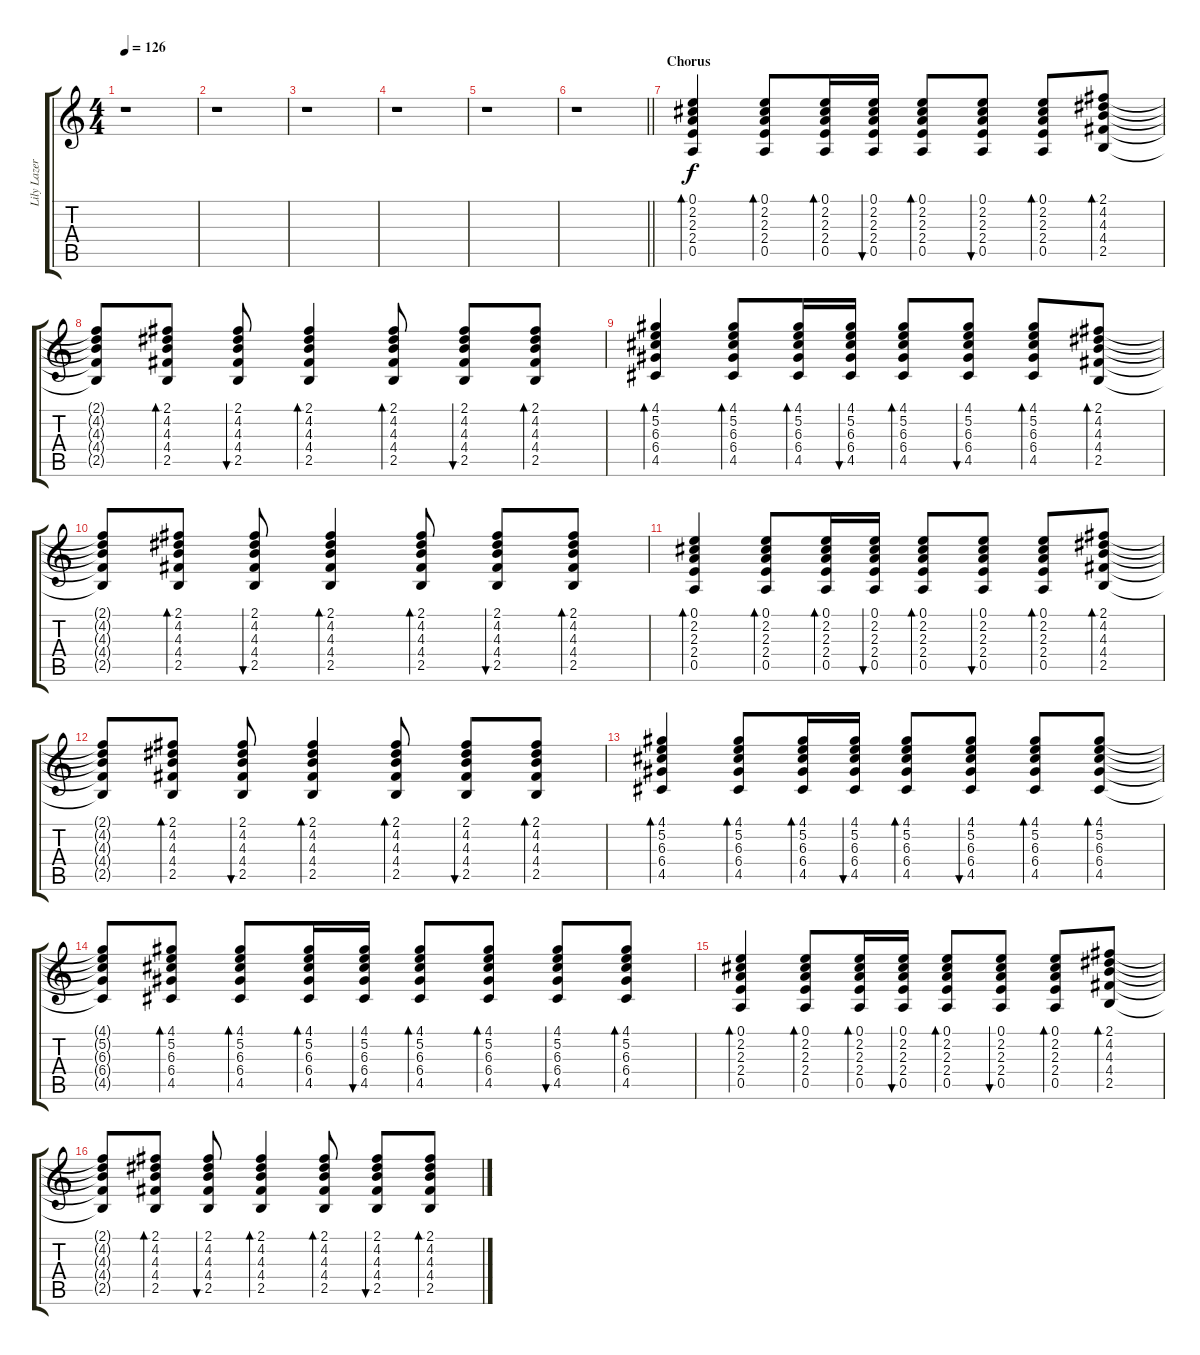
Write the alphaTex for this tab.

\track ("Lily Lazer (Guitar)" "Lily Lazer") {instrument acousticguitarsteel}
\staff {score tabs}
\tuning (E4 B3 G3 D3 A2 E2) {hide}
\ts (4 4)
\tempo 126
\clef g2
\ks c
r.1{dy f} |
r.1 |
r.1 |
r.1 |
r.1 |
\barLineRight lightlight
r.1 |
\section ("" "Chorus")
(0.1 2.2 2.3 2.4 0.5).4{bd 30} (0.1 2.2 2.3 2.4 0.5).8{bd 30} (0.1 2.2 2.3 2.4 0.5).16{bd 30} (0.1 2.2 2.3 2.4 0.5).16{bu 30} (0.1 2.2 2.3 2.4 0.5).8{bd 30} (0.1 2.2 2.3 2.4 0.5).8{bu 30} (0.1 2.2 2.3 2.4 0.5).8{bd 30} (2.1 4.2 4.3 4.4 2.5).8{bd 30} |
(2.1{t} 4.2{t} 4.3{t} 4.4{t} 2.5{t}).8 (2.1 4.2 4.3 4.4 2.5).8{bd 30} (2.1 4.2 4.3 4.4 2.5).8{bu 30} (2.1 4.2 4.3 4.4 2.5).4{bd 30} (2.1 4.2 4.3 4.4 2.5).8{bd 30} (2.1 4.2 4.3 4.4 2.5).8{bu 30} (2.1 4.2 4.3 4.4 2.5).8{bd 30} |
(4.1 5.2 6.3 6.4 4.5).4{bd 30} (4.1 5.2 6.3 6.4 4.5).8{bd 30} (4.1 5.2 6.3 6.4 4.5).16{bd 30} (4.1 5.2 6.3 6.4 4.5).16{bu 30} (4.1 5.2 6.3 6.4 4.5).8{bd 30} (4.1 5.2 6.3 6.4 4.5).8{bu 30} (4.1 5.2 6.3 6.4 4.5).8{bd 30} (2.1 4.2 4.3 4.4 2.5).8{bd 30} |
(2.1{t} 4.2{t} 4.3{t} 4.4{t} 2.5{t}).8 (2.1 4.2 4.3 4.4 2.5).8{bd 30} (2.1 4.2 4.3 4.4 2.5).8{bu 30} (2.1 4.2 4.3 4.4 2.5).4{bd 30} (2.1 4.2 4.3 4.4 2.5).8{bd 30} (2.1 4.2 4.3 4.4 2.5).8{bu 30} (2.1 4.2 4.3 4.4 2.5).8{bd 30} |
(0.1 2.2 2.3 2.4 0.5).4{bd 30} (0.1 2.2 2.3 2.4 0.5).8{bd 30} (0.1 2.2 2.3 2.4 0.5).16{bd 30} (0.1 2.2 2.3 2.4 0.5).16{bu 30} (0.1 2.2 2.3 2.4 0.5).8{bd 30} (0.1 2.2 2.3 2.4 0.5).8{bu 30} (0.1 2.2 2.3 2.4 0.5).8{bd 30} (2.1 4.2 4.3 4.4 2.5).8{bd 30} |
(2.1{t} 4.2{t} 4.3{t} 4.4{t} 2.5{t}).8 (2.1 4.2 4.3 4.4 2.5).8{bd 30} (2.1 4.2 4.3 4.4 2.5).8{bu 30} (2.1 4.2 4.3 4.4 2.5).4{bd 30} (2.1 4.2 4.3 4.4 2.5).8{bd 30} (2.1 4.2 4.3 4.4 2.5).8{bu 30} (2.1 4.2 4.3 4.4 2.5).8{bd 30} |
(4.1 5.2 6.3 6.4 4.5).4{bd 30} (4.1 5.2 6.3 6.4 4.5).8{bd 30} (4.1 5.2 6.3 6.4 4.5).16{bd 30} (4.1 5.2 6.3 6.4 4.5).16{bu 30} (4.1 5.2 6.3 6.4 4.5).8{bd 30} (4.1 5.2 6.3 6.4 4.5).8{bu 30} (4.1 5.2 6.3 6.4 4.5).8{bd 30} (4.1 5.2 6.3 6.4 4.5).8{bd 30} |
(4.1{t} 5.2{t} 6.3{t} 6.4{t} 4.5{t}).8 (4.1 5.2 6.3 6.4 4.5).8{bd 30} (4.1 5.2 6.3 6.4 4.5).8{bd 30} (4.1 5.2 6.3 6.4 4.5).16{bd 30} (4.1 5.2 6.3 6.4 4.5).16{bu 30} (4.1 5.2 6.3 6.4 4.5).8{bd 30} (4.1 5.2 6.3 6.4 4.5).8{bd 30} (4.1 5.2 6.3 6.4 4.5).8{bu 30} (4.1 5.2 6.3 6.4 4.5).8{bd 30} |
(0.1 2.2 2.3 2.4 0.5).4{bd 30} (0.1 2.2 2.3 2.4 0.5).8{bd 30} (0.1 2.2 2.3 2.4 0.5).16{bd 30} (0.1 2.2 2.3 2.4 0.5).16{bu 30} (0.1 2.2 2.3 2.4 0.5).8{bd 30} (0.1 2.2 2.3 2.4 0.5).8{bu 30} (0.1 2.2 2.3 2.4 0.5).8{bd 30} (2.1 4.2 4.3 4.4 2.5).8{bd 30} |
(2.1{t} 4.2{t} 4.3{t} 4.4{t} 2.5{t}).8 (2.1 4.2 4.3 4.4 2.5).8{bd 30} (2.1 4.2 4.3 4.4 2.5).8{bu 30} (2.1 4.2 4.3 4.4 2.5).4{bd 30} (2.1 4.2 4.3 4.4 2.5).8{bd 30} (2.1 4.2 4.3 4.4 2.5).8{bu 30} (2.1 4.2 4.3 4.4 2.5).8{bd 30}
